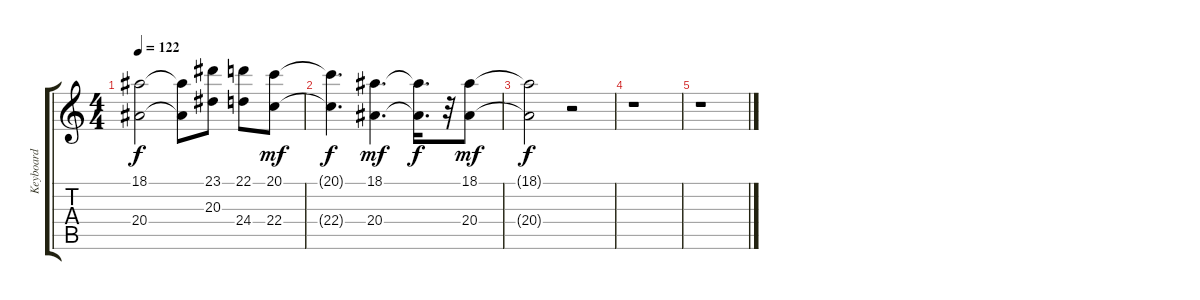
\track ("Keyboard" "Keyboard") {instrument pad3polysynth}
\staff {score tabs}
\tuning (E4 B3 G3 D3 A2 E2) {hide}
\ts (4 4)
\tempo 122
\clef g2
\ks c
(18.1{t} 20.4{t}).2{dy f} (18.1{t} 20.4{t}).8 (23.1 20.3).8 (22.1 24.4).8 (20.1 22.4).8{dy mf} |
(20.1{t} 22.4{t}).4{d dy f} (18.1 20.4).4{d dy mf} (18.1{t} 20.4{t}).16{d dy f} r.32 (18.1 20.4).8{dy mf} |
(18.1{t} 20.4{t}).2{dy f} r.2 |
r.1 |
r.1
